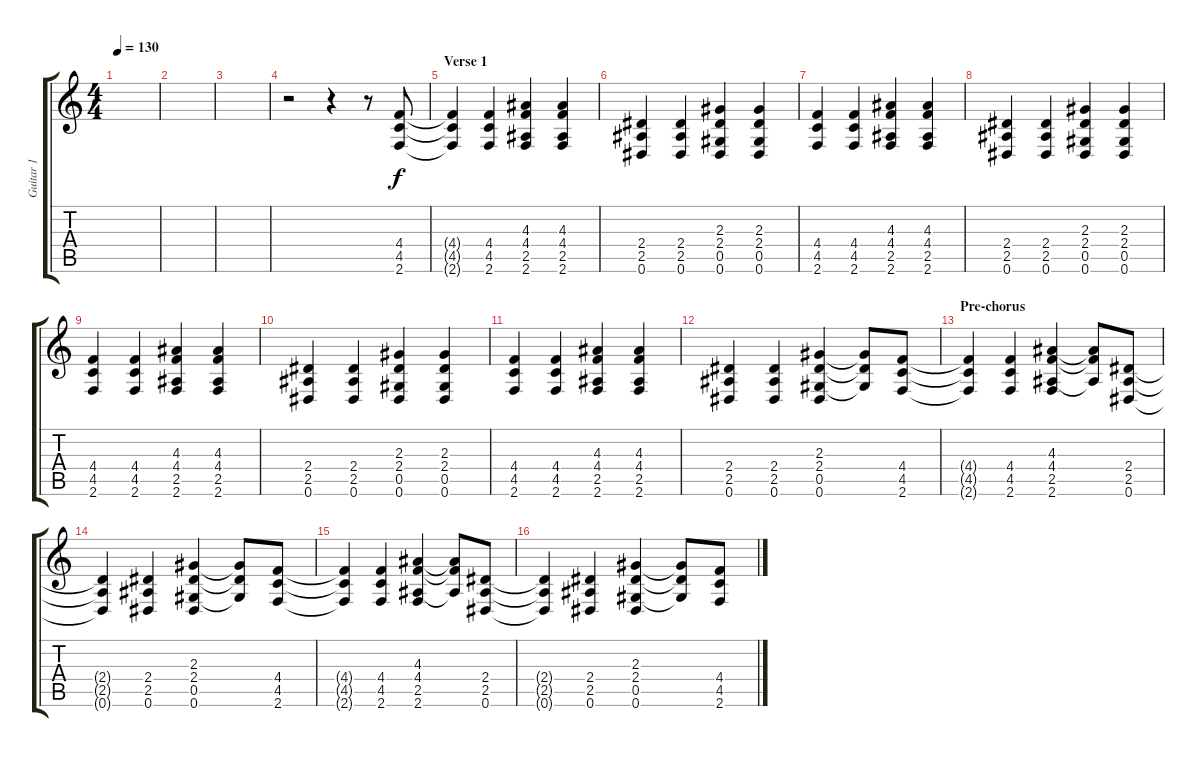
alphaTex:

\track ("Guitar 1" "Guitar 1") {instrument distortionguitar}
\staff {score tabs}
\tuning (Eb4 Bb3 Gb3 Db3 Ab2 Eb2) {hide}
\ts (4 4)
\tempo 130
\clef g2
\ks c
|
|
|
r.2 r.4 r.8 (4.4 4.5 2.6).8 |
\section ("" "Verse 1")
(4.4{t} 4.5{t} 2.6{t}).4 (4.4 4.5 2.6).4 (4.3 4.4 2.5 2.6).4 (4.3 4.4 2.5 2.6).4 |
(2.4 2.5 0.6).4 (2.4 2.5 0.6).4 (2.3 2.4 0.5 0.6).4 (2.3 2.4 0.5 0.6).4 |
(4.4 4.5 2.6).4 (4.4 4.5 2.6).4 (4.3 4.4 2.5 2.6).4 (4.3 4.4 2.5 2.6).4 |
(2.4 2.5 0.6).4 (2.4 2.5 0.6).4 (2.3 2.4 0.5 0.6).4 (2.3 2.4 0.5 0.6).4 |
(4.4 4.5 2.6).4 (4.4 4.5 2.6).4 (4.3 4.4 2.5 2.6).4 (4.3 4.4 2.5 2.6).4 |
(2.4 2.5 0.6).4 (2.4 2.5 0.6).4 (2.3 2.4 0.5 0.6).4 (2.3 2.4 0.5 0.6).4 |
(4.4 4.5 2.6).4 (4.4 4.5 2.6).4 (4.3 4.4 2.5 2.6).4 (4.3 4.4 2.5 2.6).4 |
(2.4 2.5 0.6).4 (2.4 2.5 0.6).4 (2.3 2.4 0.5 0.6).4 (2.3{t} 2.4{t} 0.5{t}).8 (4.4 4.5 2.6).8 |
\section ("" "Pre-chorus")
(4.4{t} 4.5{t} 2.6{t}).4 (4.4 4.5 2.6).4 (4.3 4.4 2.5 2.6).4 (4.3{t} 4.4{t} 2.5{t}).8 (2.4 2.5 0.6).8 |
(2.4{t} 2.5{t} 0.6{t}).4 (2.4 2.5 0.6).4 (2.3 2.4 0.5 0.6).4 (2.3{t} 2.4{t} 0.5{t}).8 (4.4 4.5 2.6).8 |
(4.4{t} 4.5{t} 2.6{t}).4 (4.4 4.5 2.6).4 (4.3 4.4 2.5 2.6).4 (4.3{t} 4.4{t} 2.5{t}).8 (2.4 2.5 0.6).8 |
(2.4{t} 2.5{t} 0.6{t}).4 (2.4 2.5 0.6).4 (2.3 2.4 0.5 0.6).4 (2.3{t} 2.4{t} 0.5{t}).8 (4.4 4.5 2.6).8
